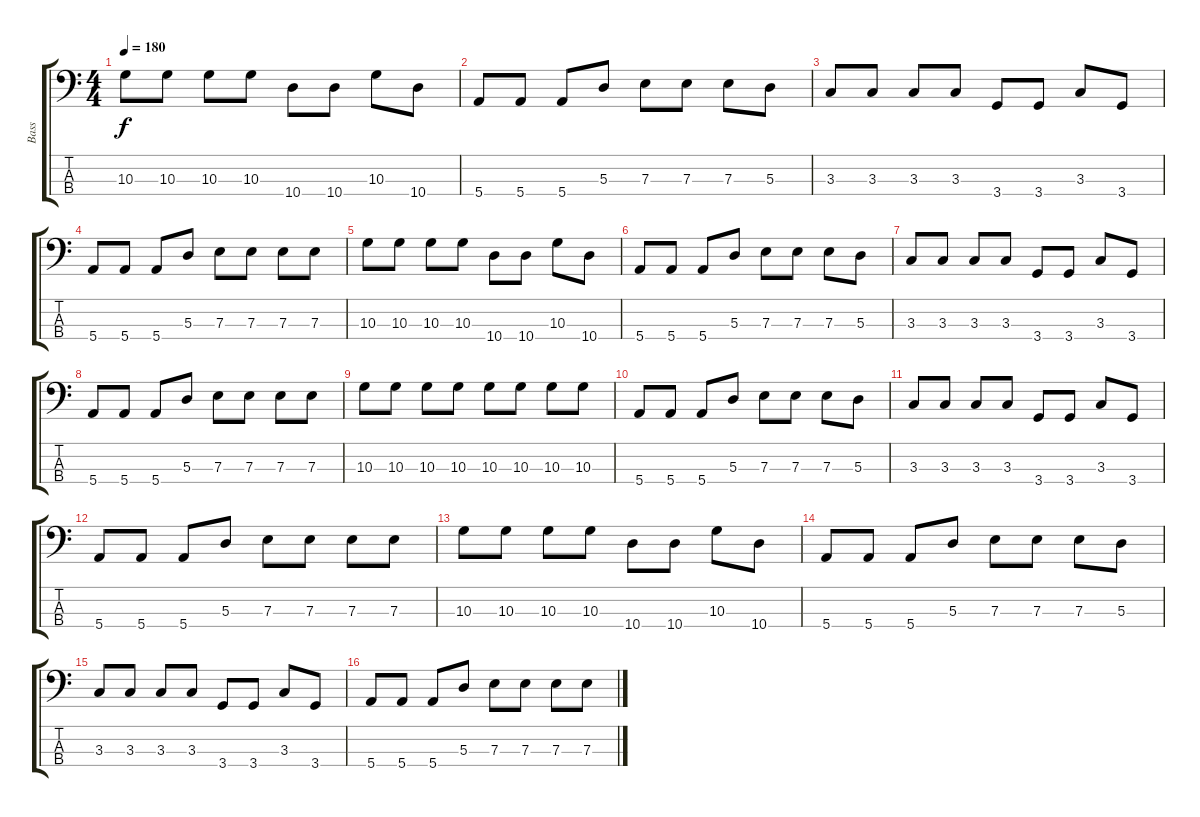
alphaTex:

\track ("Bass" "Bass") {instrument electricbasspick}
\staff {score tabs}
\tuning (G2 D2 A1 E1) {hide}
\ts (4 4)
\tempo 180
\clef f4
\ks c
10.3.8{dy f} 10.3.8 10.3.8 10.3.8 10.4.8 10.4.8 10.3.8 10.4.8 |
5.4.8 5.4.8 5.4.8 5.3.8 7.3.8 7.3.8 7.3.8 5.3.8 |
3.3.8 3.3.8 3.3.8 3.3.8 3.4.8 3.4.8 3.3.8 3.4.8 |
5.4.8 5.4.8 5.4.8 5.3.8 7.3.8 7.3.8 7.3.8 7.3.8 |
10.3.8 10.3.8 10.3.8 10.3.8 10.4.8 10.4.8 10.3.8 10.4.8 |
5.4.8 5.4.8 5.4.8 5.3.8 7.3.8 7.3.8 7.3.8 5.3.8 |
3.3.8 3.3.8 3.3.8 3.3.8 3.4.8 3.4.8 3.3.8 3.4.8 |
5.4.8 5.4.8 5.4.8 5.3.8 7.3.8 7.3.8 7.3.8 7.3.8 |
10.3.8 10.3.8 10.3.8 10.3.8 10.3.8 10.3.8 10.3.8 10.3.8 |
5.4.8 5.4.8 5.4.8 5.3.8 7.3.8 7.3.8 7.3.8 5.3.8 |
3.3.8 3.3.8 3.3.8 3.3.8 3.4.8 3.4.8 3.3.8 3.4.8 |
5.4.8 5.4.8 5.4.8 5.3.8 7.3.8 7.3.8 7.3.8 7.3.8 |
10.3.8 10.3.8 10.3.8 10.3.8 10.4.8 10.4.8 10.3.8 10.4.8 |
5.4.8 5.4.8 5.4.8 5.3.8 7.3.8 7.3.8 7.3.8 5.3.8 |
3.3.8 3.3.8 3.3.8 3.3.8 3.4.8 3.4.8 3.3.8 3.4.8 |
5.4.8 5.4.8 5.4.8 5.3.8 7.3.8 7.3.8 7.3.8 7.3.8
